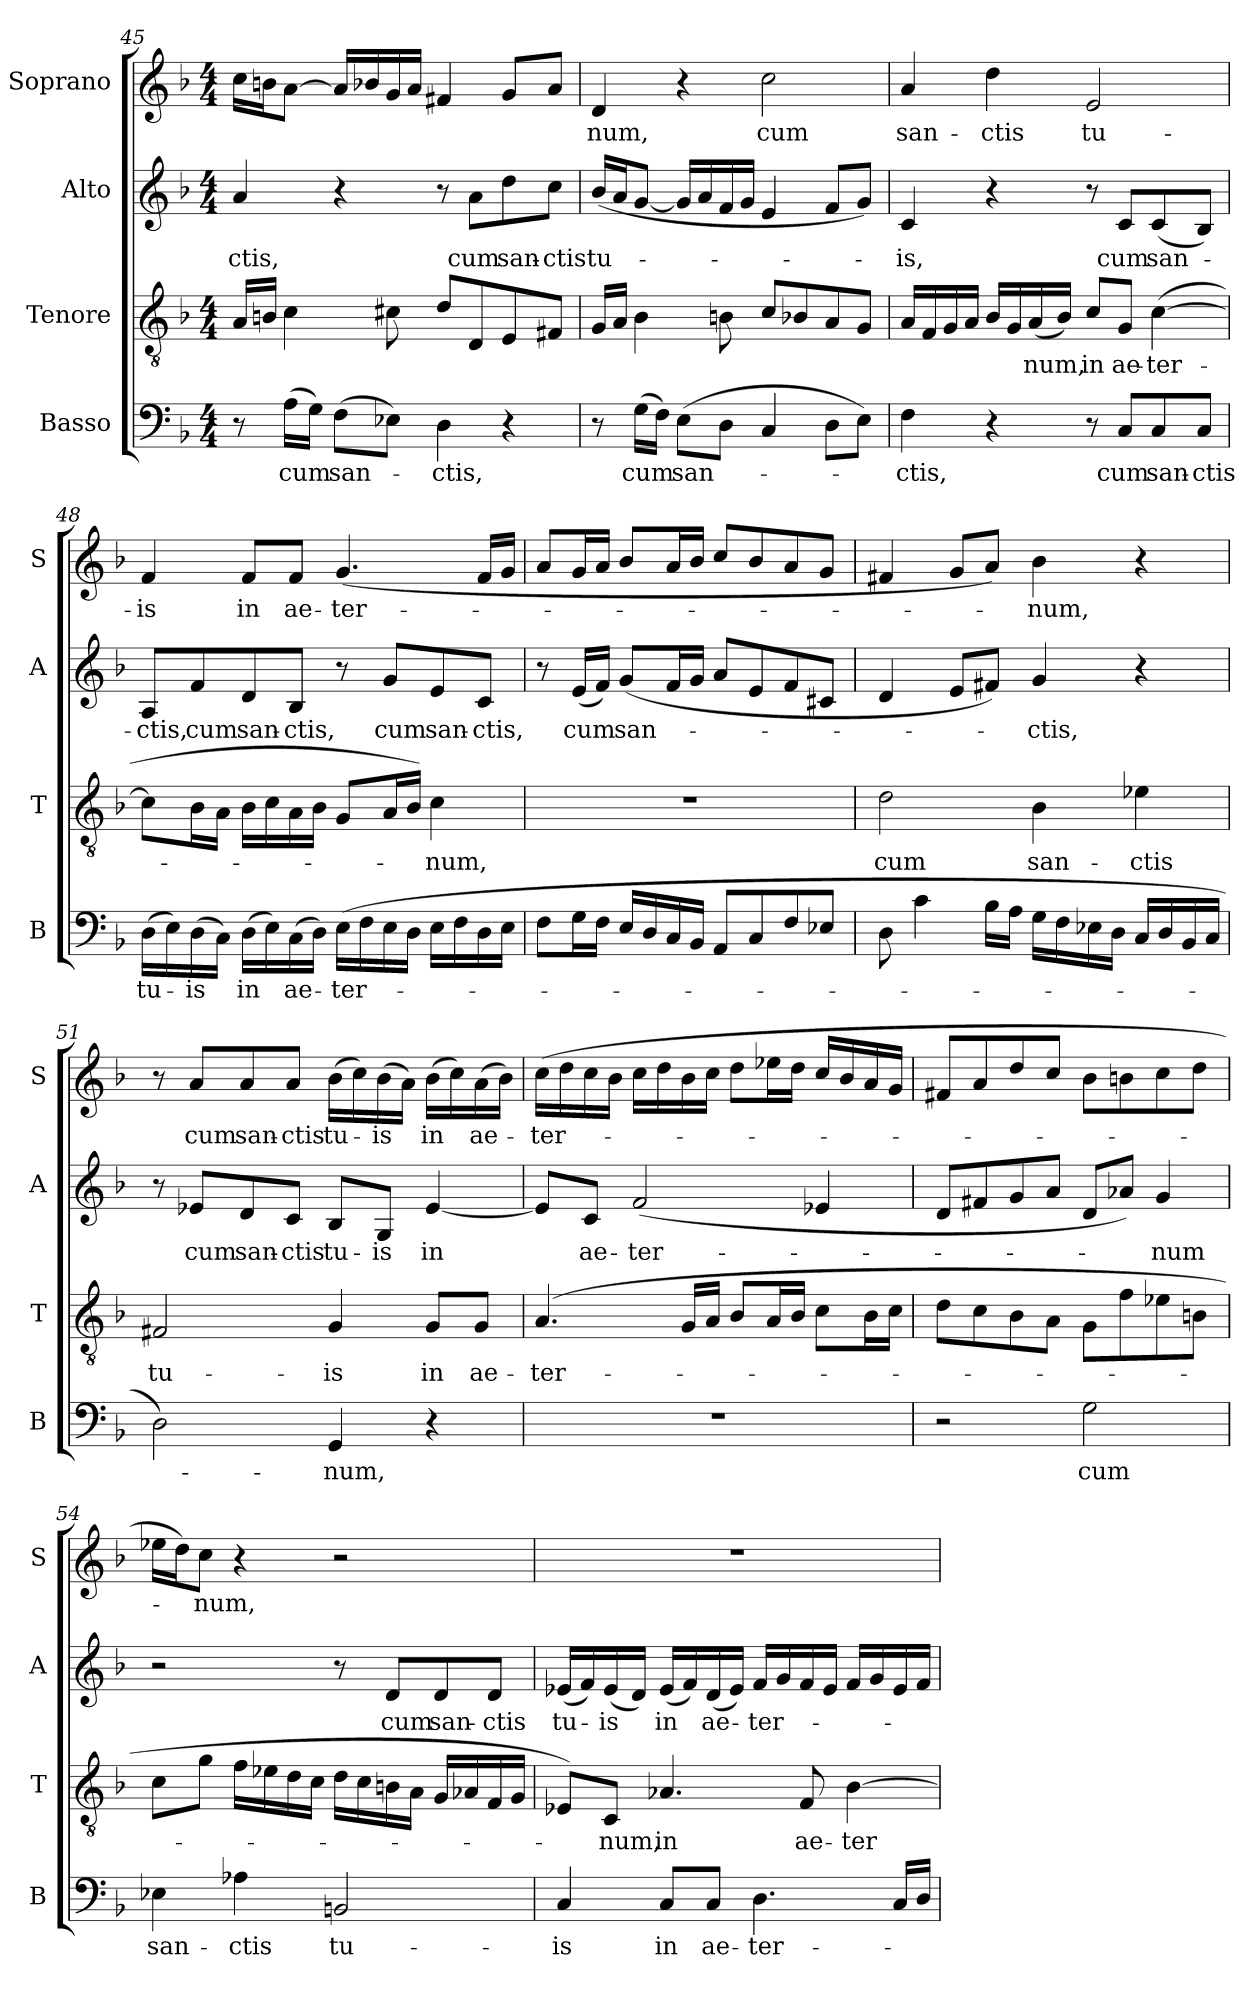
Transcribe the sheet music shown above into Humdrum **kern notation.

**kern	**text	**kern	**text	**kern	**text	**kern	**text
*part4	*part4	*part3	*part3	*part2	*part2	*part1	*part1
*staff4	*staff4	*staff3	*staff3	*staff2	*staff2	*staff1	*staff1
*I"Basso	*	*I"Tenore	*	*I"Alto	*	*I"Soprano	*
*I'B	*	*I'T	*	*I'A	*	*I'S	*
*clefF4	*	*clefGv2	*	*clefG2	*	*clefG2	*
*k[b-]	*	*k[b-]	*	*k[b-]	*	*k[b-]	*
*d:	*	*d:	*	*d:	*	*d:	*
*M4/4	*	*M4/4	*	*M4/4	*	*M4/4	*
=45	=45	=45	=45	=45	=45	=45	=45
!	!	!	!	!	!LO:LY:b	!	!
8r	.	16A/LL	.	4a/	-ctis,	16cc\LL	.
.	.	16Bn/JJ	.	.	.	16bn\J	.
!	!LO:LY:b	!	!	!	!	!	!
(>16A\LL	cum	4c\	.	.	.	[8a\J	.
16G\JJ)	.	.	.	.	.	.	.
!	!LO:LY:b	!	!	!	!	!	!
(>8F\L	san-	.	.	4r	.	16a/LL]	.
.	.	.	.	.	.	16b-X/	.
8E-X\J)	.	8c#X\	.	.	.	16g/	.
.	.	.	.	.	.	16a/JJ	.
!	!LO:LY:b	!	!	!	!	!	!
4D\	-ctis,	8d/L	.	8r	.	4f#X/	.
!	!	!	!	!	!LO:LY:b	!	!
.	.	8D/	.	8a\L	cum	.	.
!	!	!	!	!	!LO:LY:b	!	!
4r	.	8E/	.	8dd\	san-	8g/L	.
!	!	!	!	!	!LO:LY:b	!	!
.	.	8F#X/J	.	8cc\J	-ctis	8a/J	.
=46	=46	=46	=46	=46	=46	=46	=46
!	!	!	!	!	!LO:LY:b	!	!LO:LY:b
8r	.	16G/LL	.	(<16b-/LL	tu-	4d/	-num,
.	.	16A/JJ	.	16a/J	.	.	.
!	!LO:LY:b	!	!	!	!	!	!
(>16G\LL	cum	4B-\	.	[8g/J	.	.	.
16F\JJ)	.	.	.	.	.	.	.
!	!LO:LY:b	!	!	!	!	!	!
(>8E\L	san-	.	.	16g/LL]	.	4r	.
.	.	.	.	16a/	.	.	.
8D\J	.	8Bn\	.	16f/	.	.	.
.	.	.	.	16g/JJ	.	.	.
!	!	!	!	!	!	!	!LO:LY:b
4C/	.	8c/L	.	4e/	.	2cc\	cum
.	.	8B-X/	.	.	.	.	.
8D\L	.	8A/	.	8f/L	.	.	.
8E\J)	.	8G/J	.	8g/J)	.	.	.
!!LO:LB:g=z
=47	=47	=47	=47	=47	=47	=47	=47
!	!LO:LY:b	!	!	!	!LO:LY:b	!	!LO:LY:b
4F\	-ctis,	16A/LL	.	4c/	-is,	4a/	san-
.	.	16F/	.	.	.	.	.
.	.	16G/	.	.	.	.	.
.	.	16A/JJ	.	.	.	.	.
!	!	!	!	!	!	!	!LO:LY:b
4r	.	16B-/LL	.	4r	.	4dd\	-ctis
.	.	16G/	.	.	.	.	.
!	!	!	!LO:LY:b	!	!	!	!
.	.	(<16A/	-num,	.	.	.	.
.	.	16B-/JJ)	.	.	.	.	.
!	!	!	!LO:LY:b	!	!	!	!LO:LY:b
8r	.	8c/L	in	8r	.	2e/	tu-
!	!LO:LY:b	!	!LO:LY:b	!	!LO:LY:b	!	!
8C/L	cum	8G/J	ae-	8c/L	cum	.	.
!	!LO:LY:b	!	!LO:LY:b	!	!LO:LY:b	!	!
8C/	san-	(>[4c\	-ter-	(<8c/	san-	.	.
!	!LO:LY:b	!	!	!	!	!	!
8C/J	-ctis	.	.	8B-/J)	.	.	.
=48	=48	=48	=48	=48	=48	=48	=48
!	!LO:LY:b	!	!	!	!LO:LY:b	!	!LO:LY:b
(>16D\LL	tu-	8c\L]	.	8A/L	-ctis,	4f/	-is
16E\)	.	.	.	.	.	.	.
!	!LO:LY:b	!	!	!	!LO:LY:b	!	!
(>16D\	-is	16B-\L	.	8f/	cum	.	.
16C\JJ)	.	16A\JJ	.	.	.	.	.
!	!LO:LY:b	!	!	!	!LO:LY:b	!	!LO:LY:b
(>16D\LL	in	16B-\LL	.	8d/	san-	8f/L	in
16E\)	.	16c\	.	.	.	.	.
!	!LO:LY:b	!	!	!	!LO:LY:b	!	!LO:LY:b
(>16C\	ae-	16A\	.	8B-/J	-ctis,	8f/J	ae-
16D\JJ)	.	16B-\JJ	.	.	.	.	.
!	!LO:LY:b	!	!	!	!	!	!LO:LY:b
(>16E\LL	-ter-	8G/L	.	8r	.	(<4.g/	-ter-
16F\	.	.	.	.	.	.	.
!	!	!	!	!	!LO:LY:b	!	!
16E\	.	16A/L	.	8g/L	cum	.	.
16D\JJ	.	16B-/JJ)	.	.	.	.	.
!	!	!	!LO:LY:b	!	!LO:LY:b	!	!
16E\LL	.	4c\	-num,	8e/	san-	.	.
16F\	.	.	.	.	.	.	.
!	!	!	!	!	!LO:LY:b	!	!
16D\	.	.	.	8c/J	-ctis,	16f/LL	.
16E\JJ	.	.	.	.	.	16g/JJ	.
=49	=49	=49	=49	=49	=49	=49	=49
8F\L	.	1r	.	8r	.	8a/L	.
!	!	!	!	!	!LO:LY:b	!	!
16G\L	.	.	.	(<16e/LL	cum	16g/L	.
16F\JJ	.	.	.	16f/JJ)	.	16a/JJ	.
!	!	!	!	!	!LO:LY:b	!	!
16E/LL	.	.	.	(<8g/L	san-	8b-/L	.
16D/	.	.	.	.	.	.	.
16C/	.	.	.	16f/L	.	16a/L	.
16BB-/JJ	.	.	.	16g/JJ	.	16b-/JJ	.
8AA/L	.	.	.	8a/L	.	8cc/L	.
8C/	.	.	.	8e/	.	8b-/	.
8F/	.	.	.	8f/	.	8a/	.
8E-X/J	.	.	.	8c#X/J	.	8g/J	.
!!LO:PB:g=z
=50	=50	=50	=50	=50	=50	=50	=50
!	!	!	!LO:LY:b	!	!	!	!
8D\	.	2d\	cum	4d/	.	4f#X/	.
4c\	.	.	.	.	.	.	.
.	.	.	.	8e/L	.	8g/L	.
16B-\LL	.	.	.	8f#X/J)	.	8a/J)	.
16A\JJ	.	.	.	.	.	.	.
!	!	!	!LO:LY:b	!	!LO:LY:b	!	!LO:LY:b
16G\LL	.	4B-\	san-	4g/	-ctis,	4b-\	-num,
16F\	.	.	.	.	.	.	.
16E-X\	.	.	.	.	.	.	.
16D\JJ	.	.	.	.	.	.	.
!	!	!	!LO:LY:b	!	!	!	!
16C/LL	.	4e-X\	-ctis	4r	.	4r	.
16D/	.	.	.	.	.	.	.
16BB-/	.	.	.	.	.	.	.
16C/JJ	.	.	.	.	.	.	.
=51	=51	=51	=51	=51	=51	=51	=51
!	!	!	!LO:LY:b	!	!	!	!
2D\)	.	2F#X/	tu-	8r	.	8r	.
!	!	!	!	!	!LO:LY:b	!	!LO:LY:b
.	.	.	.	8e-X/L	cum	8a/L	cum
!	!	!	!	!	!LO:LY:b	!	!LO:LY:b
.	.	.	.	8d/	san-	8a/	san-
!	!	!	!	!	!LO:LY:b	!	!LO:LY:b
.	.	.	.	8c/J	-ctis	8a/J	-ctis
!	!LO:LY:b	!	!LO:LY:b	!	!LO:LY:b	!	!LO:LY:b
4GG/	-num,	4G/	-is	8B-/L	tu-	(>16b-\LL	tu-
.	.	.	.	.	.	16cc\)	.
!	!	!	!	!	!LO:LY:b	!	!LO:LY:b
.	.	.	.	8G/J	-is	(>16b-\	-is
.	.	.	.	.	.	16a\JJ)	.
!	!	!	!LO:LY:b	!	!LO:LY:b	!	!LO:LY:b
4r	.	8G/L	in	[4e-/	in	(>16b-\LL	in
.	.	.	.	.	.	16cc\)	.
!	!	!	!LO:LY:b	!	!	!	!LO:LY:b
.	.	8G/J	ae-	.	.	(>16a\	ae-
.	.	.	.	.	.	16b-\JJ)	.
=52	=52	=52	=52	=52	=52	=52	=52
!	!	!	!LO:LY:b	!	!	!	!LO:LY:b
1r	.	(>4.A/	-ter-	8e-/L]	.	(>16cc\LL	-ter-
.	.	.	.	.	.	16dd\	.
!	!	!	!	!	!LO:LY:b	!	!
.	.	.	.	8c/J	ae-	16cc\	.
.	.	.	.	.	.	16b-\JJ	.
!	!	!	!	!	!LO:LY:b	!	!
.	.	.	.	(<2f/	-ter-	16cc\LL	.
.	.	.	.	.	.	16dd\	.
.	.	16G/LL	.	.	.	16b-\	.
.	.	16A/JJ	.	.	.	16cc\JJ	.
.	.	8B-/L	.	.	.	8dd\L	.
.	.	16A/L	.	.	.	16ee-X\L	.
.	.	16B-/JJ	.	.	.	16dd\JJ	.
.	.	8c\L	.	4e-X/	.	16cc/LL	.
.	.	.	.	.	.	16b-/	.
.	.	16B-\L	.	.	.	16a/	.
.	.	16c\JJ	.	.	.	16g/JJ	.
!!LO:LB:g=z
=53	=53	=53	=53	=53	=53	=53	=53
2r	.	8d\L	.	8d/L	.	8f#X/L	.
.	.	8c\	.	8f#X/	.	8a/	.
.	.	8B-\	.	8g/	.	8dd/	.
.	.	8A\J	.	8a/J	.	8cc/J	.
!	!LO:LY:b	!	!	!	!	!	!
2G\	cum	8G\L	.	8d/L	.	8b-\L	.
.	.	8f\	.	8a-X/J)	.	8bn\	.
!	!	!	!	!	!LO:LY:b	!	!
.	.	8e-X\	.	4g/	-num	8cc\	.
.	.	8Bn\J	.	.	.	8dd\J	.
=54	=54	=54	=54	=54	=54	=54	=54
!	!LO:LY:b	!	!	!	!	!	!
4E-X\	san-	8c\L	.	2r	.	16ee-X\LL	.
.	.	.	.	.	.	16dd\J)	.
!	!	!	!	!	!	!	!LO:LY:b
.	.	8g\J	.	.	.	8cc\J	-num,
!	!LO:LY:b	!	!	!	!	!	!
4A-X\	-ctis	16f\LL	.	.	.	4r	.
.	.	16e-X\	.	.	.	.	.
.	.	16d\	.	.	.	.	.
.	.	16c\JJ	.	.	.	.	.
!	!LO:LY:b	!	!	!	!	!	!
2BBn/	tu-	16d\LL	.	8r	.	2r	.
.	.	16c\	.	.	.	.	.
!	!	!	!	!	!LO:LY:b	!	!
.	.	16Bn\	.	8d/L	cum	.	.
.	.	16A\JJ	.	.	.	.	.
!	!	!	!	!	!LO:LY:b	!	!
.	.	16G/LL	.	8d/	san-	.	.
.	.	16A-X/	.	.	.	.	.
!	!	!	!	!	!LO:LY:b	!	!
.	.	16F/	.	8d/J	-ctis	.	.
.	.	16G/JJ	.	.	.	.	.
=55	=55	=55	=55	=55	=55	=55	=55
!	!LO:LY:b	!	!	!	!LO:LY:b	!	!
4C/	-is	8E-X/L)	.	(<16e-X/LL	tu-	1r	.
.	.	.	.	16f/)	.	.	.
!	!	!	!LO:LY:b	!	!LO:LY:b	!	!
.	.	8C/J	-num,	(<16e-/	-is	.	.
.	.	.	.	16d/JJ)	.	.	.
!	!LO:LY:b	!	!LO:LY:b	!	!LO:LY:b	!	!
8C/L	in	4.A-X/	in	(<16e-/LL	in	.	.
.	.	.	.	16f/)	.	.	.
!	!LO:LY:b	!	!	!	!LO:LY:b	!	!
8C/J	ae-	.	.	(<16d/	ae-	.	.
.	.	.	.	16e-/JJ)	.	.	.
!	!LO:LY:b	!	!	!	!LO:LY:b	!	!
4.D\	-ter-	.	.	16f/LL	-ter-	.	.
.	.	.	.	16g/	.	.	.
!	!	!	!LO:LY:b	!	!	!	!
.	.	8F/	ae-	16f/	.	.	.
.	.	.	.	16e-/JJ	.	.	.
!	!	!	!LO:LY:b	!	!	!	!
.	.	[4B-\	-ter-	16f/LL	.	.	.
.	.	.	.	16g/	.	.	.
16C/LL	.	.	.	16e-/	.	.	.
16D/JJ	.	.	.	16f/JJ	.	.	.
=	=	=	=	=	=	=	=
*-	*-	*-	*-	*-	*-	*-	*-
